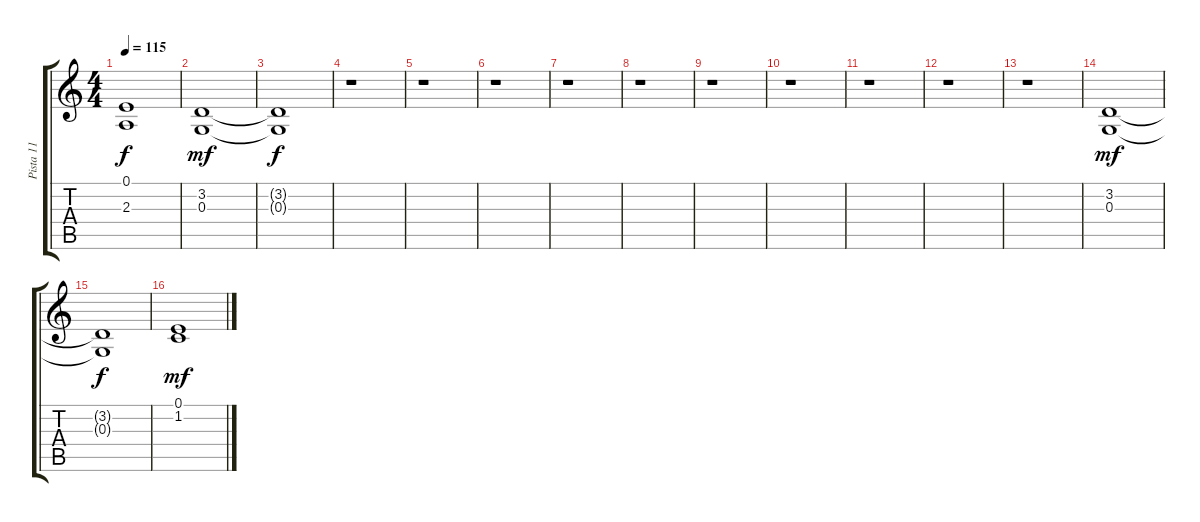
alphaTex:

\track ("Pista 11" "Pista 11") {instrument pad4choir}
\staff {score tabs}
\tuning (E4 B3 G3 D3 A2 E2) {hide}
\ts (4 4)
\tempo 115
\clef g2
\ks c
(0.1{t} 2.3{t}).1{dy f} |
(3.2 0.3).1{dy mf} |
(3.2{t} 0.3{t}).1{dy f} |
r.1 |
r.1 |
r.1 |
r.1 |
r.1 |
r.1 |
r.1 |
r.1 |
r.1 |
r.1 |
(3.2 0.3).1{dy mf} |
(3.2{t} 0.3{t}).1{dy f} |
(0.1 1.2).1{dy mf}
